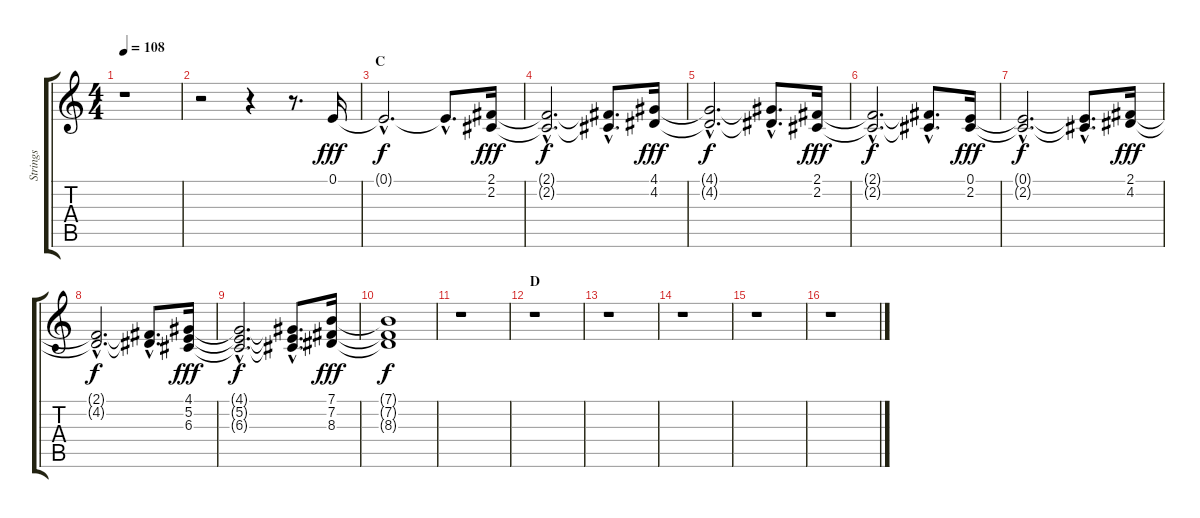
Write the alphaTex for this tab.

\track ("Strings" "Strings") {instrument stringensemble1}
\staff {score tabs}
\tuning (E4 B3 G3 D3 A2 E2) {hide}
\ts (4 4)
\tempo 108
\clef g2
\ks c
r.1{dy fff} |
r.2 r.4 r.8{d} 0.1.16 |
\section ("" "C")
0.1{hac t}.2{d dy f} 0.1{hac t}.8{d} (2.1 2.2).16{dy fff} |
(2.1{hac t} 2.2{hac t}).2{d dy f} (2.1{hac t} 2.2{hac t}).8{d} (4.1 4.2).16{dy fff} |
(4.1{hac t} 4.2{hac t}).2{d dy f} (4.1{hac t} 4.2{hac t}).8{d} (2.1 2.2).16{dy fff} |
(2.1{hac t} 2.2{hac t}).2{d dy f} (2.1{hac t} 2.2{hac t}).8{d} (0.1 2.2).16{dy fff} |
(0.1{hac t} 2.2{hac t}).2{d dy f} (0.1{hac t} 2.2{hac t}).8{d} (2.1 4.2).16{dy fff} |
(2.1{hac t} 4.2{hac t}).2{d dy f} (2.1{hac t} 4.2{hac t}).8{d} (4.1 5.2 6.3).16{dy fff} |
(4.1{hac t} 5.2{hac t} 6.3{hac t}).2{d dy f} (4.1{hac t} 5.2{hac t} 6.3{hac t}).8{d} (7.1 7.2 8.3).16{dy fff} |
(7.1{t} 7.2{t} 8.3{t}).1{dy f} |
r.1 |
\section ("" "D")
r.1 |
r.1 |
r.1 |
r.1 |
r.1
